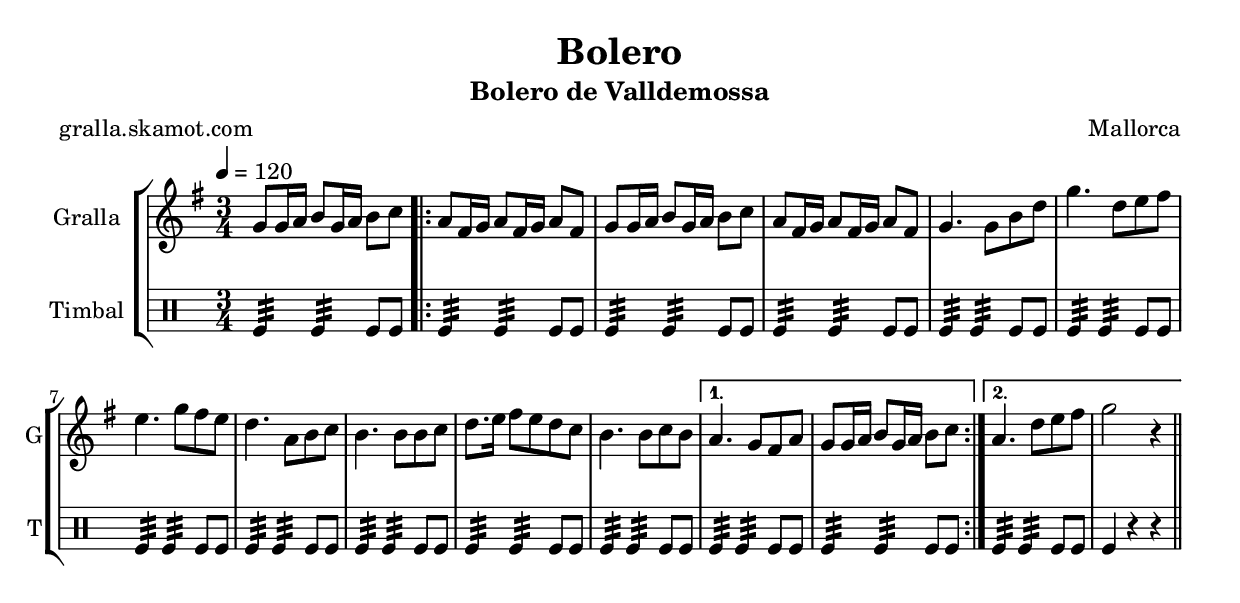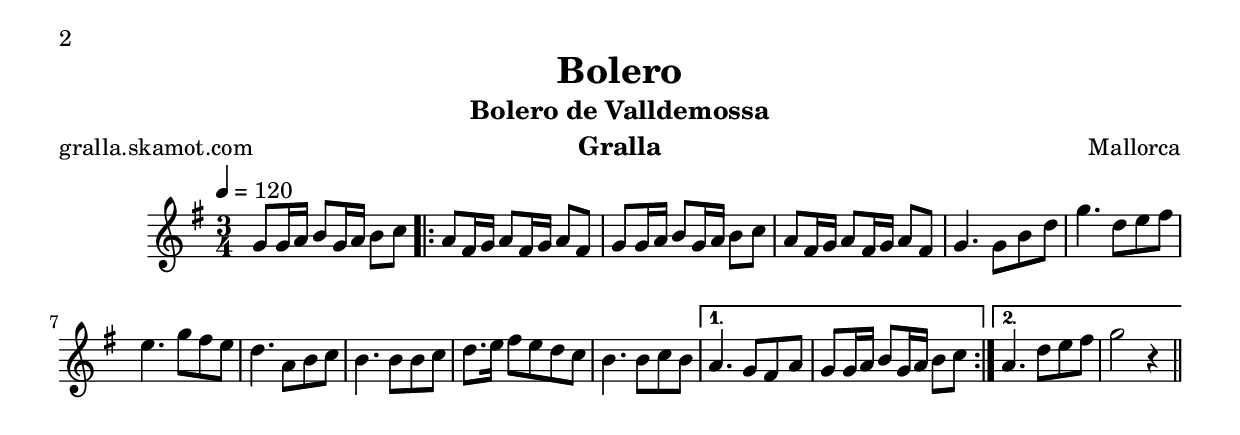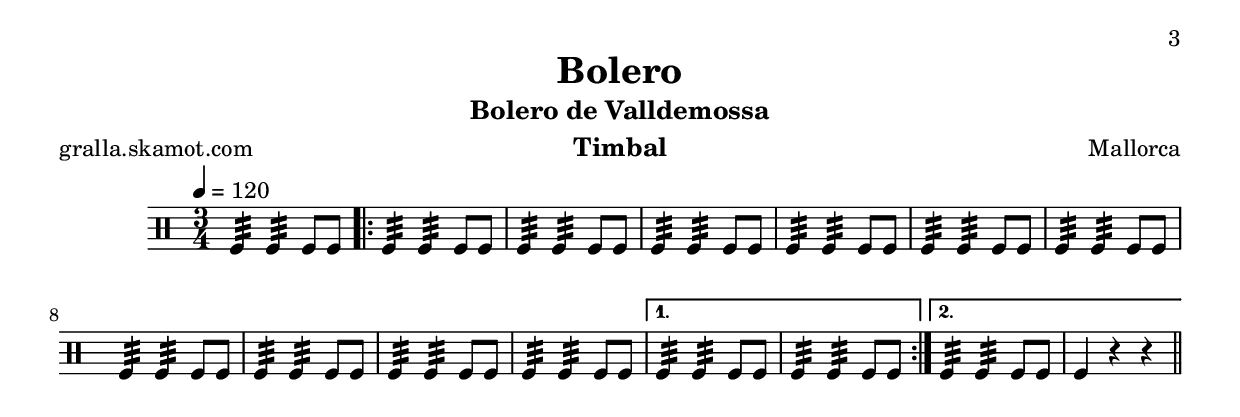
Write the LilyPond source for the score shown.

\version "2.16.2"

\header {
  dedication=""
  title="Bolero"
  subtitle="Bolero de Valldemossa"
  subsubtitle=""
  poet="gralla.skamot.com"
  meter=""
  piece=""
  composer="Mallorca"
  arranger=""
  opus=""
  instrument=""
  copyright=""
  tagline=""
}

liniaroAa =
\relative g'
{
  \tempo 4=120
  \clef treble
  \key g \major
  \time 3/4
  g8 g16 a b8 g16 a b8 c  |
  \repeat volta 2 { a8 fis16 g a8 fis16 g a8 fis  |
  g8 g16 a b8 g16 a b8 c  |
  a8 fis16 g a8 fis16 g a8 fis  |
  %05
  g4. g8 b d  |
  g4. d8 e fis  |
  e4. g8 fis e  |
  d4. a8 b c  |
  b4. b8 b c  |
  %10
  d8. e16 fis8 e d c  |
  b4. b8 c b }
  \alternative { { a4. g8 fis a  |
  g8 g16 a b8 g16 a b8 c }
  { a4. d8 e fis  |
  %15
  g2 r4 } } \bar "||"
}

liniaroAb =
\drummode
{
  \tempo 4=120
  \time 3/4
  tomfl4:32 tomfl:32 tomfl8 tomfl  |
  \repeat volta 2 { tomfl4:32 tomfl:32 tomfl8 tomfl  |
  tomfl4:32 tomfl:32 tomfl8 tomfl  |
  tomfl4:32 tomfl:32 tomfl8 tomfl  |
  %05
  tomfl4:32 tomfl:32 tomfl8 tomfl  |
  tomfl4:32 tomfl:32 tomfl8 tomfl  |
  tomfl4:32 tomfl:32 tomfl8 tomfl  |
  tomfl4:32 tomfl:32 tomfl8 tomfl  |
  tomfl4:32 tomfl:32 tomfl8 tomfl  |
  %10
  tomfl4:32 tomfl:32 tomfl8 tomfl  |
  tomfl4:32 tomfl:32 tomfl8 tomfl }
  \alternative { { tomfl4:32 tomfl:32 tomfl8 tomfl  |
  tomfl4:32 tomfl:32 tomfl8 tomfl }
  { tomfl4:32 tomfl:32 tomfl8 tomfl  |
  %15
  tomfl4 r r } } \bar "||"
}

\bookpart {
  \score {
    \new StaffGroup {
      \override Score.RehearsalMark.self-alignment-X = #LEFT
      <<
        \new Staff \with {instrumentName = #"Gralla" shortInstrumentName = #"G"} \liniaroAa
        \new DrumStaff \with {instrumentName = #"Timbal" shortInstrumentName = #"T"} \liniaroAb
      >>
    }
    \layout {}
  }
  \score { \unfoldRepeats
    \new StaffGroup {
      \override Score.RehearsalMark.self-alignment-X = #LEFT
      <<
        \new Staff \with {instrumentName = #"Gralla" shortInstrumentName = #"G"} \liniaroAa
        \new DrumStaff \with {instrumentName = #"Timbal" shortInstrumentName = #"T"} \liniaroAb
      >>
    }
    \midi {
      \set Staff.midiInstrument = "oboe"
      \set DrumStaff.midiInstrument = "drums"
    }
  }
}

\bookpart {
  \header {instrument="Gralla"}
  \score {
    \new StaffGroup {
      \override Score.RehearsalMark.self-alignment-X = #LEFT
      <<
        \new Staff \liniaroAa
      >>
    }
    \layout {}
  }
  \score { \unfoldRepeats
    \new StaffGroup {
      \override Score.RehearsalMark.self-alignment-X = #LEFT
      <<
        \new Staff \liniaroAa
      >>
    }
    \midi {
      \set Staff.midiInstrument = "oboe"
      \set DrumStaff.midiInstrument = "drums"
    }
  }
}

\bookpart {
  \header {instrument="Timbal"}
  \score {
    \new StaffGroup {
      \override Score.RehearsalMark.self-alignment-X = #LEFT
      <<
        \new DrumStaff \liniaroAb
      >>
    }
    \layout {}
  }
  \score { \unfoldRepeats
    \new StaffGroup {
      \override Score.RehearsalMark.self-alignment-X = #LEFT
      <<
        \new DrumStaff \liniaroAb
      >>
    }
    \midi {
      \set Staff.midiInstrument = "oboe"
      \set DrumStaff.midiInstrument = "drums"
    }
  }
}

